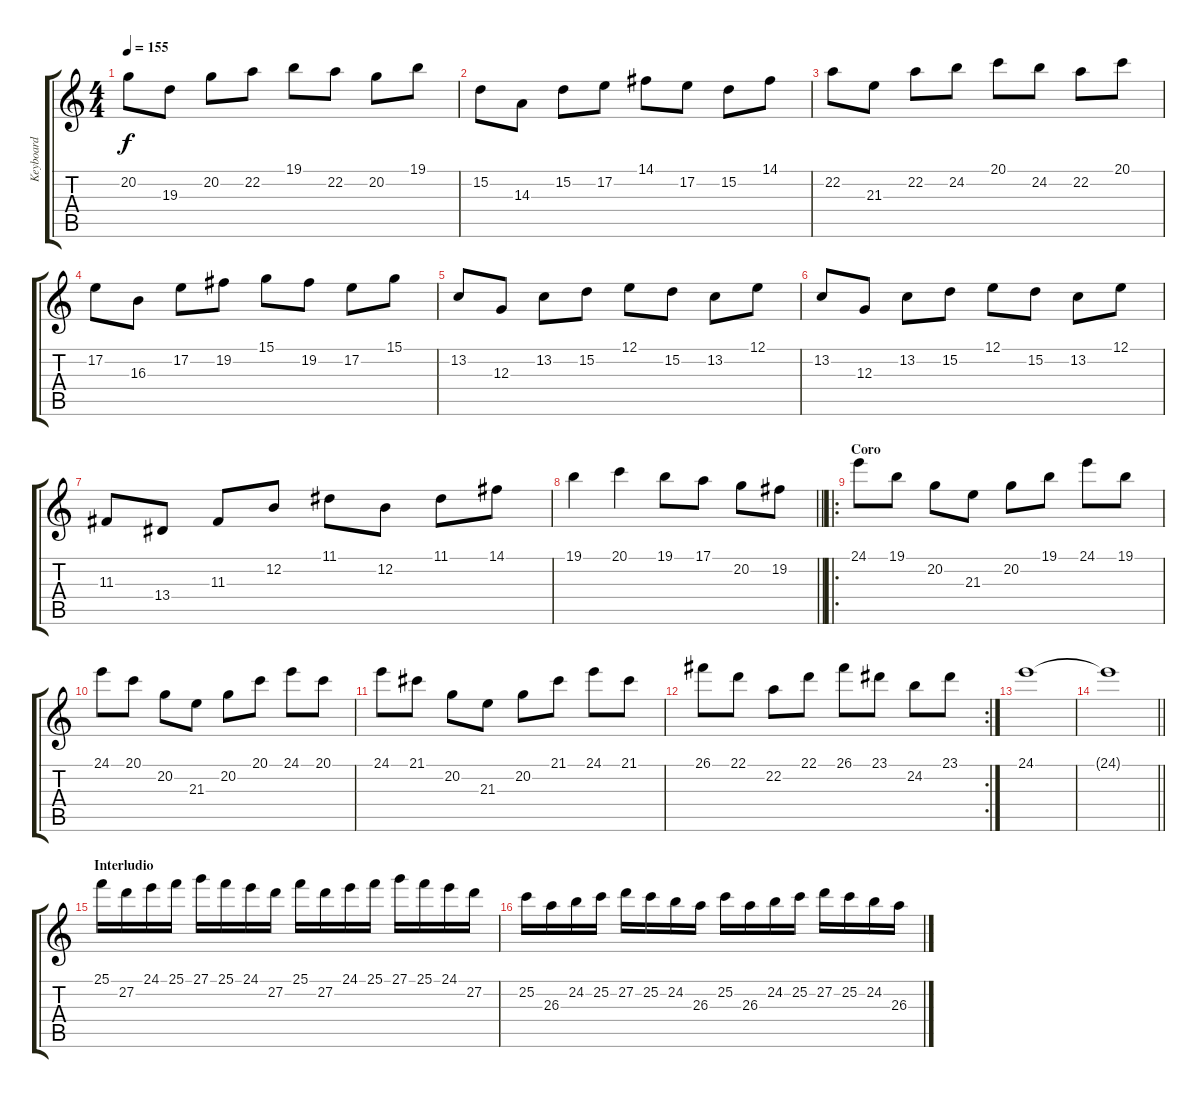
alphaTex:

\track ("Keyboard" "Keyboard") {instrument stringensemble1}
\staff {score tabs}
\tuning (E4 B3 G3 D3 A2 E2) {hide}
\ts (4 4)
\tempo 155
\clef g2
\ks c
20.2.8{dy f volume 12} 19.3.8 20.2.8 22.2.8 19.1.8 22.2.8 20.2.8 19.1.8 |
15.2.8 14.3.8 15.2.8 17.2.8 14.1.8 17.2.8 15.2.8 14.1.8 |
22.2.8 21.3.8 22.2.8 24.2.8 20.1.8 24.2.8 22.2.8 20.1.8 |
17.2.8 16.3.8 17.2.8 19.2.8 15.1.8 19.2.8 17.2.8 15.1.8 |
13.2.8 12.3.8 13.2.8 15.2.8 12.1.8 15.2.8 13.2.8 12.1.8 |
13.2.8 12.3.8 13.2.8 15.2.8 12.1.8 15.2.8 13.2.8 12.1.8 |
11.3.8 13.4.8 11.3.8 12.2.8 11.1.8 12.2.8 11.1.8 14.1.8 |
\barLineRight lightlight
19.1.4 20.1.4 19.1.8 17.1.8 20.2.8 19.2.8 |
\ro
\section ("" "Coro")
24.1.8 19.1.8 20.2.8 21.3.8 20.2.8 19.1.8 24.1.8 19.1.8 |
24.1.8 20.1.8 20.2.8 21.3.8 20.2.8 20.1.8 24.1.8 20.1.8 |
24.1.8 21.1.8 20.2.8 21.3.8 20.2.8 21.1.8 24.1.8 21.1.8 |
\rc 2
26.1.8 22.1.8 22.2.8 22.1.8 26.1.8 23.1.8 24.2.8 23.1.8 |
24.1.1 |
\barLineRight lightlight
24.1{t}.1 |
\section ("" "Interludio")
25.1.16 27.2.16 24.1.16 25.1.16 27.1.16 25.1.16 24.1.16 27.2.16 25.1.16 27.2.16 24.1.16 25.1.16 27.1.16 25.1.16 24.1.16 27.2.16 |
25.2.16 26.3.16 24.2.16 25.2.16 27.2.16 25.2.16 24.2.16 26.3.16 25.2.16 26.3.16 24.2.16 25.2.16 27.2.16 25.2.16 24.2.16 26.3.16
